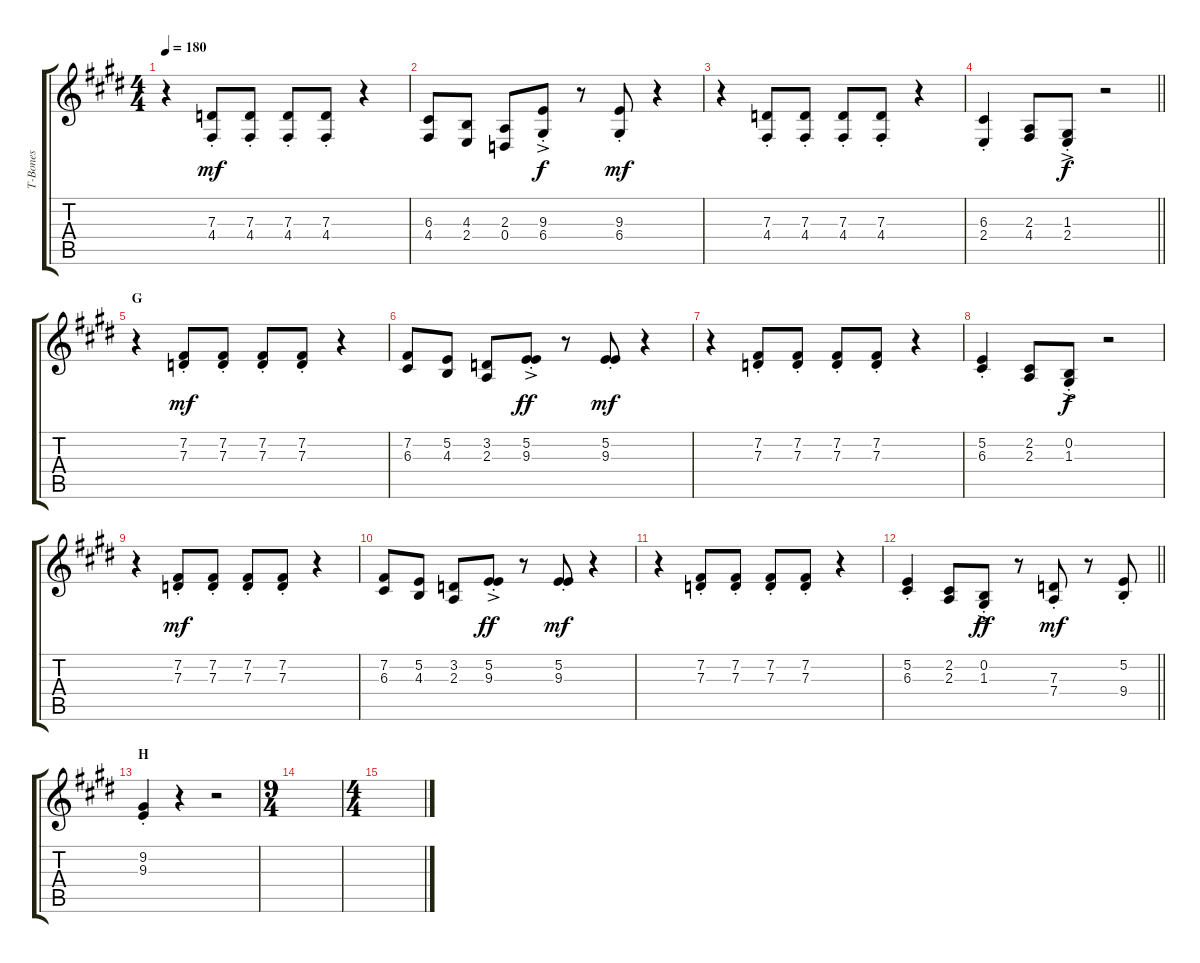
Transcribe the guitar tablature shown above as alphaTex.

\track ("T-Bones" "T-Bones") {instrument frenchhorn bank 255}
\staff {score tabs}
\tuning (E4 B3 G3 D3 A2 E2) {hide}
\ts (4 4)
\tempo 180
\clef g2
\ks e
r.4{dy f} (7.3{st} 4.4{st}).8{dy mf} (7.3{st} 4.4{st}).8 (7.3{st} 4.4{st}).8 (7.3{st} 4.4{st}).8 r.4 |
(6.3 4.4).8 (4.3 2.4).8 (2.3 0.4).8 (9.3{ac st} 6.4{ac st}).8{dy f} r.8 (9.3{st} 6.4{st}).8{dy mf} r.4 |
r.4 (7.3{st} 4.4{st}).8 (7.3{st} 4.4{st}).8 (7.3{st} 4.4{st}).8 (7.3{st} 4.4{st}).8 r.4 |
\barLineRight lightlight
(6.3{st} 2.4{st}).4 (2.3 4.4).8 (1.3{ac st} 2.4{ac st}).8{dy f} r.2 |
\section ("" "G")
r.4 (7.2{st} 7.3{st}).8{dy mf} (7.2{st} 7.3{st}).8 (7.2{st} 7.3{st}).8 (7.2{st} 7.3{st}).8 r.4 |
(7.2 6.3).8 (5.2 4.3).8 (3.2 2.3).8 (5.2{ac st} 9.3{ac st}).8{dy ff} r.8 (5.2{st} 9.3{st}).8{dy mf} r.4 |
r.4 (7.2{st} 7.3{st}).8 (7.2{st} 7.3{st}).8 (7.2{st} 7.3{st}).8 (7.2{st} 7.3{st}).8 r.4 |
(5.2{st} 6.3{st}).4 (2.2 2.3).8 (0.2{ac st} 1.3{ac st}).8{dy f} r.2 |
r.4 (7.2{st} 7.3{st}).8{dy mf} (7.2{st} 7.3{st}).8 (7.2{st} 7.3{st}).8 (7.2{st} 7.3{st}).8 r.4 |
(7.2 6.3).8 (5.2 4.3).8 (3.2 2.3).8 (5.2{ac st} 9.3{ac st}).8{dy ff} r.8 (5.2{st} 9.3{st}).8{dy mf} r.4 |
r.4 (7.2{st} 7.3{st}).8 (7.2{st} 7.3{st}).8 (7.2{st} 7.3{st}).8 (7.2{st} 7.3{st}).8 r.4 |
\barLineRight lightlight
(5.2{st} 6.3{st}).4 (2.2 2.3).8 (0.2{ac st} 1.3{ac st}).8{dy ff} r.8 (7.3{st} 7.4{st}).8{dy mf} r.8 (5.2{st} 9.4{st}).8 |
\section ("" "H")
(9.2{st} 9.3{st}).4 r.4 r.2 |
\ts (9 4)
|
\ts (4 4)
